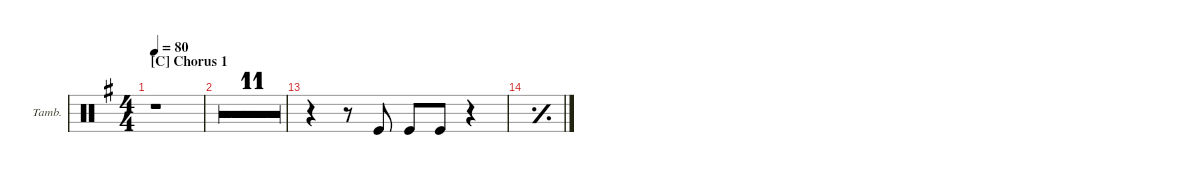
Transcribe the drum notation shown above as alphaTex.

\hideDynamics
\bracketExtendMode nobrackets
\firstSystemTrackNameOrientation horizontal
\otherSystemsTrackNameOrientation horizontal
\track ("Tambourine" "Tamb.") {multiBarRest instrument percussion}
\staff {score}
\articulation defaults
\ts (4 4)
\section ("C" "Chorus 1")
\tempo 80
\clef neutral
\ks g
r.1{dy mf} |
r.1 |
r.1 |
r.1 |
r.1 |
r.1 |
r.1 |
r.1 |
r.1 |
r.1 |
r.1 |
r.1 |
r.4 r.8 "Kick (hit)".8 "Kick (hit)".8 "Kick (hit)".8 r.4 |
\simile simple
